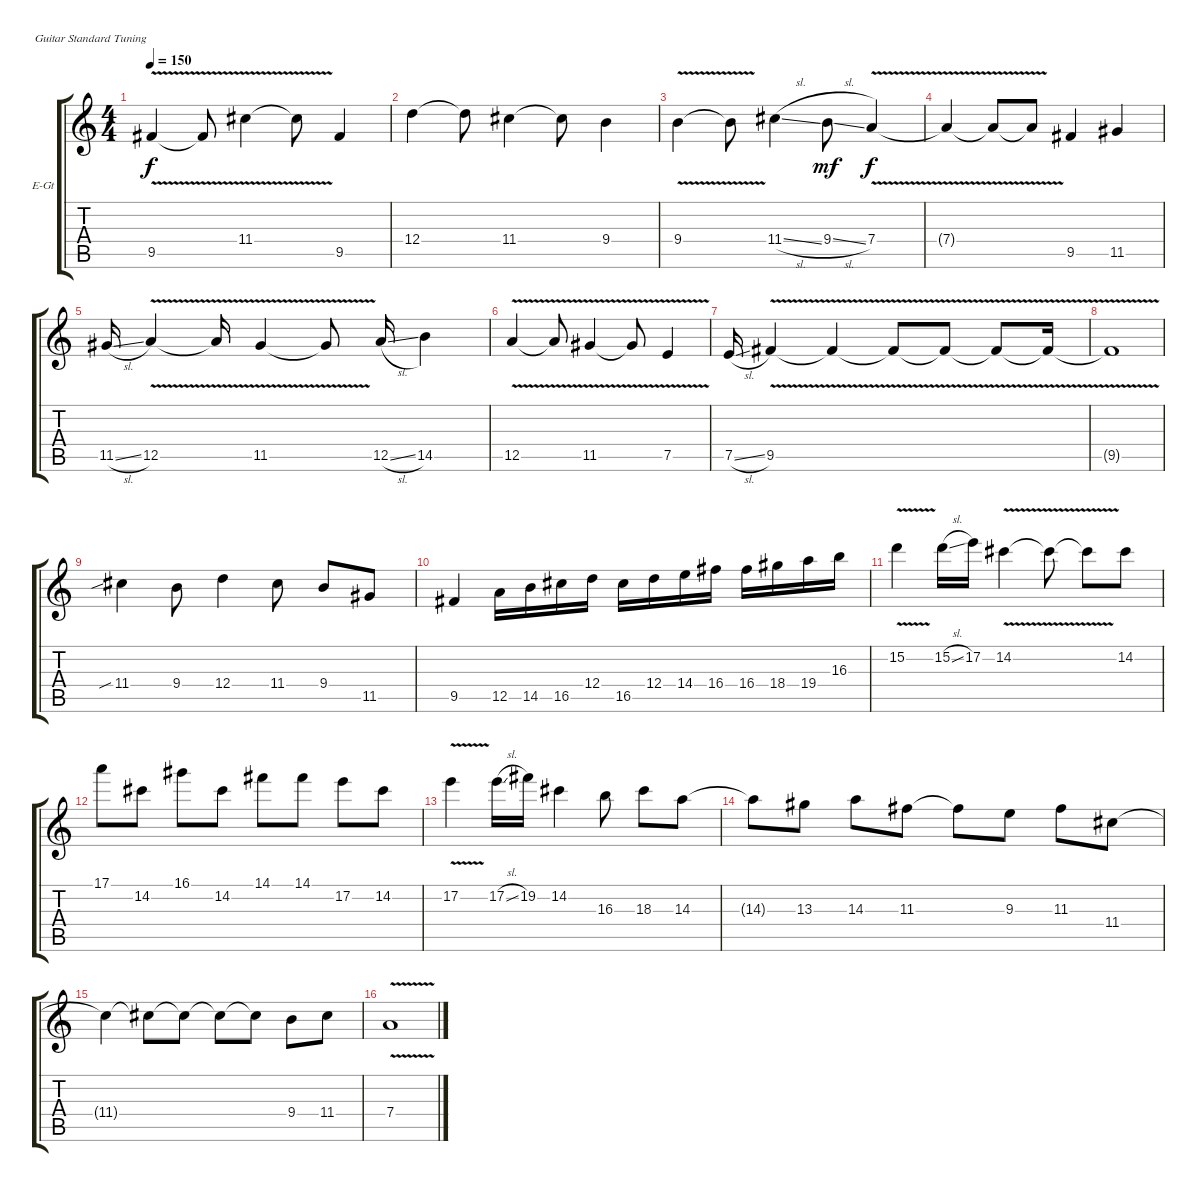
\defaultSystemsLayout 4
\bracketExtendMode groupsimilarinstruments
\firstSystemTrackNameOrientation horizontal
\otherSystemsTrackNameOrientation horizontal
\track ("Electric Guitar" "E-Gt") {instrument overdrivenguitar}
\staff {score tabs}
\tuning (E4 B3 G3 D3 A2 E2)
\ts (4 4)
\tempo 150
\clef g2
\scale
0.333333
\ks c
9.5{v}.4{dy f} 9.5{v t}.8 11.4{v}.4 11.4{v t}.8 9.5.4 |
\scale
0.333333 12.4.4 12.4{t}.8 11.4.4 11.4{t}.8 9.4.4 |
\scale
0.333333 9.4{v}.4 9.4{v t}.8 11.4{sl}.4 9.4{sl}.8{dy mf} 7.4{v}.4{dy f} |
\scale
0.333333 7.4{v t}.4 7.4{v t}.8 7.4{v t}.8 9.5.4 11.5.4 |
\scale
0.333333 11.5{sl}.16 12.5{v}.4 12.5{v t}.16 11.5{v}.4 11.5{v t}.8 12.5{sl}.16 14.5.4 |
\scale
0.333333 12.5{v}.4 12.5{v t}.8 11.5{v}.4 11.5{v t}.8 7.5{v}.4 |
\scale
0.333333 7.5{sl}.16 9.5{v}.4 9.5{v t}.4 9.5{v t}.8 9.5{v t}.8 9.5{v t}.8 9.5{v t}.16 |
\scale
0.333333 9.5{v t}.1 |
11.4{sib}.4 9.4.8 12.4.4 11.4.8 9.4.8 11.5.8 |
9.5.4 12.5.16 14.5.16 16.5.16 12.4.16 16.5.16 12.4.16 14.4.16 16.4.16 16.4.16 18.4.16 19.4.16 16.3.16 |
15.2{v}.4 15.2{sl}.16 17.2.16 14.2{v}.4 14.2{v t}.8 14.2{v t}.8 14.2.8 |
17.1.8 14.2.8 16.1.8 14.2.8 14.1.8 14.1.8 17.2.8 14.2.8 |
17.2{v}.4 17.2{sl}.16 19.2.16 14.2.4 16.3.8 18.3.8 14.3.8 |
14.3{t}.8 13.3.8 14.3.8 11.3.8 11.3{t}.8 9.3.8 11.3.8 11.4.8 |
11.4{t}.4 11.4{t}.8 11.4{t}.8 11.4{t}.8 11.4{t}.8 9.4.8 11.4.8 |
7.4{v}.1
